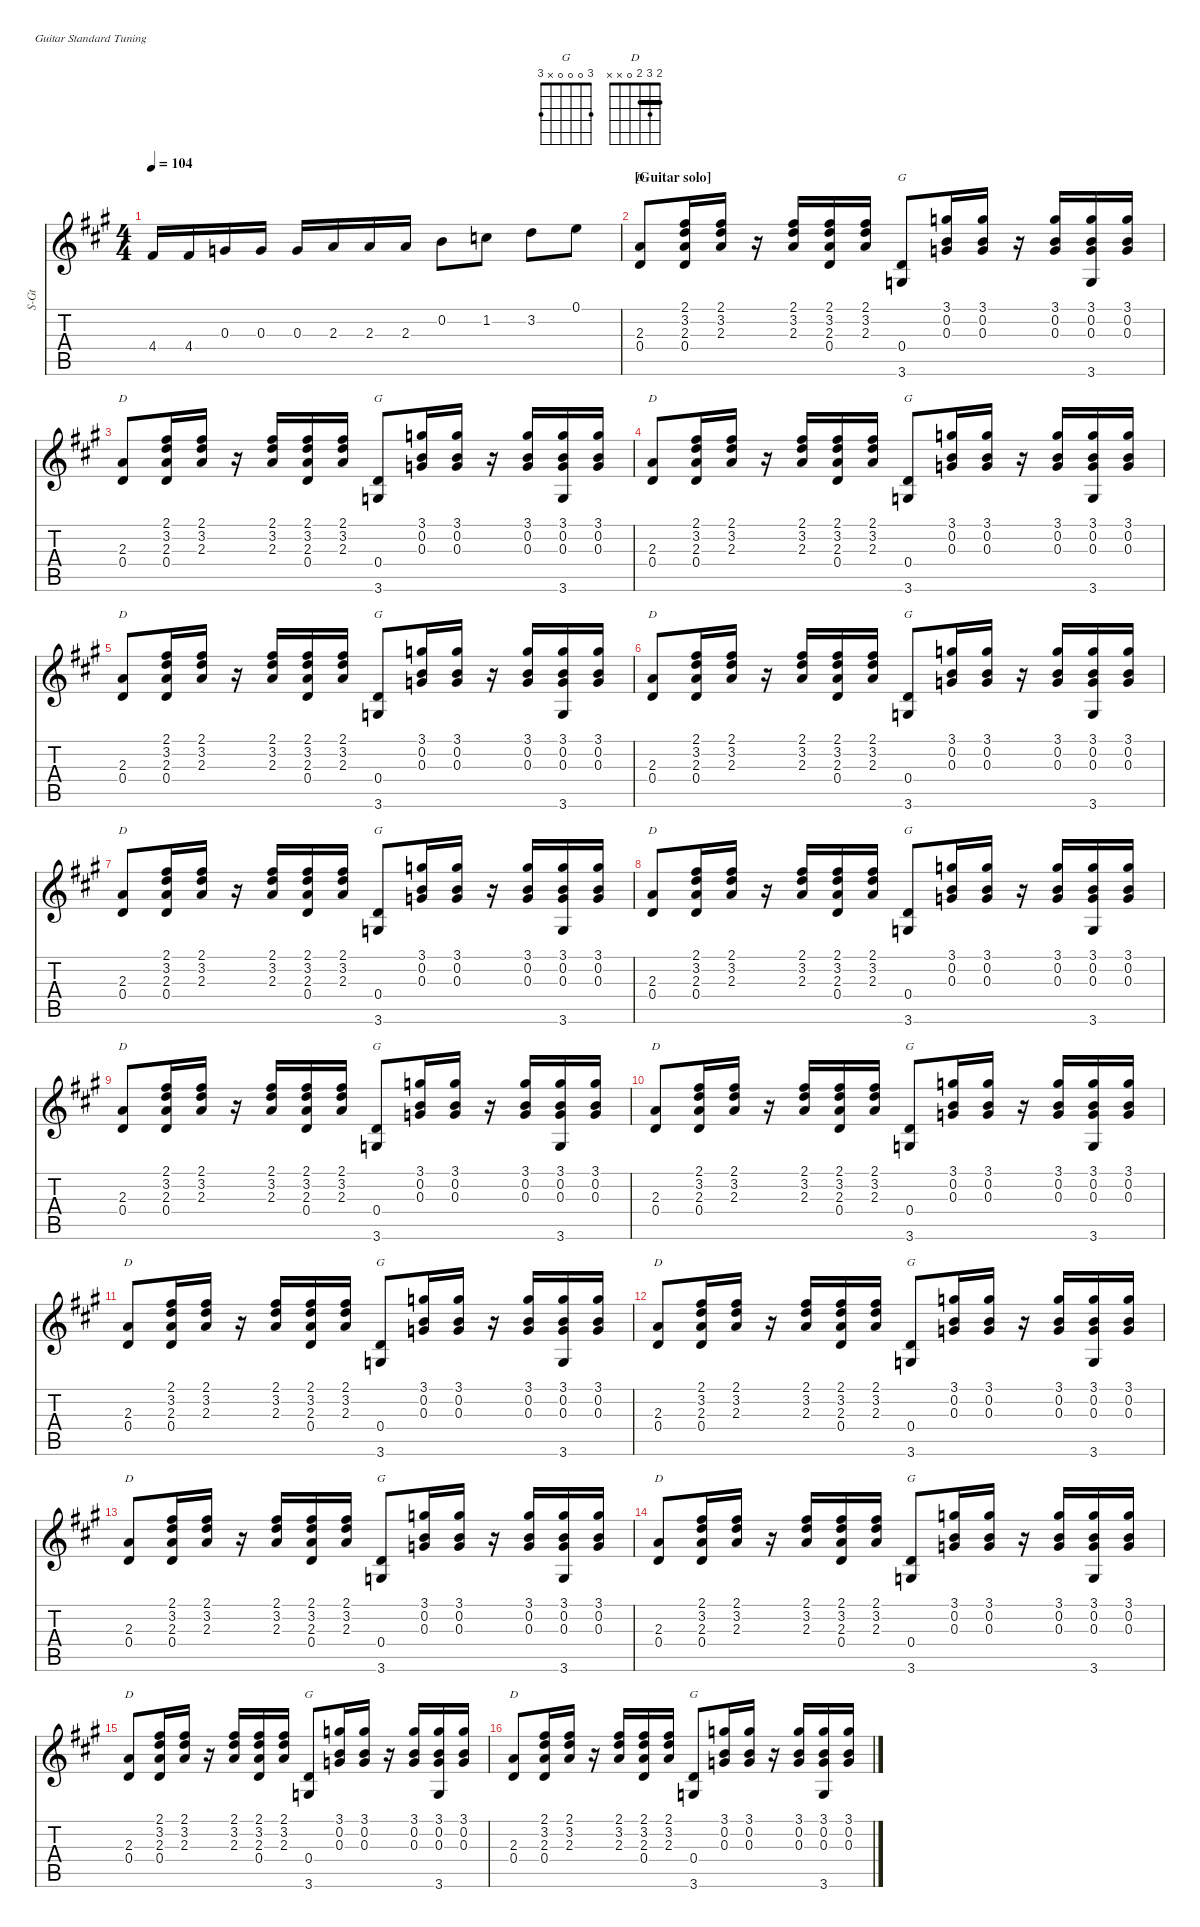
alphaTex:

\hideDynamics
\bracketExtendMode nobrackets
\otherSystemsTrackNameOrientation horizontal
\track ("Acoustic Guitar" "S-Gt") {instrument acousticguitarsteel}
\staff {score tabs}
\tuning (E4 B3 G3 D3 A2 E2)
\chord ("G" 3 0 0 0 x 3) {showfingering false}
\chord ("D" 2 3 2 0 x x) {showfingering false barre 2}
\ts (4 4)
\tempo 104
\clef g2
\ks a
4.4{acc #}.16{dy f beam Up} 4.4{acc #}.16{beam Up} 0.3{acc forcenatural}.16{beam Up} 0.3{acc forcenatural}.16{beam Up} 0.3{acc forcenatural}.16{beam Up} 2.3{acc forcenatural}.16{beam Up} 2.3{acc forcenatural}.16{beam Up} 2.3{acc forcenatural}.16{beam Up} 0.2{acc forcenatural}.8{beam Down} 1.2{acc forcenatural}.8{beam Down} 3.2{acc forcenatural}.8{beam Down} 0.1{acc forcenatural}.8{beam Down} |
\section ("" "[Guitar solo]")
(2.3{acc forcenatural} 0.4{acc forcenatural}).8{ch "D" beam Up} (2.1{acc #} 3.2{acc forcenatural} 2.3{acc forcenatural} 0.4{acc forcenatural}).16{beam Up} (2.1{acc #} 3.2{acc forcenatural} 2.3{acc forcenatural}).16{beam Up} r.16{beam Up} (2.1{acc #} 3.2{acc forcenatural} 2.3{acc forcenatural}).16{beam Down} (2.1{acc #} 3.2{acc forcenatural} 2.3{acc forcenatural} 0.4{acc forcenatural}).16{beam Down} (2.1{acc #} 3.2{acc forcenatural} 2.3{acc forcenatural}).16{beam Down} (0.4{acc forcenatural} 3.6{acc forcenatural}).8{ch "G" beam Up} (3.1{acc forcenatural} 0.2{acc forcenatural} 0.3{acc forcenatural}).16{beam Up} (3.1{acc forcenatural} 0.2{acc forcenatural} 0.3{acc forcenatural}).16{beam Up} r.16{beam Up} (3.1{acc forcenatural} 0.2{acc forcenatural} 0.3{acc forcenatural}).16{beam Down} (3.1{acc forcenatural} 0.2{acc forcenatural} 0.3{acc forcenatural} 3.6{acc forcenatural}).16{beam Down} (3.1{acc forcenatural} 0.2{acc forcenatural} 0.3{acc forcenatural}).16{beam Down} |
(2.3{acc forcenatural} 0.4{acc forcenatural}).8{ch "D" beam Up} (2.1{acc #} 3.2{acc forcenatural} 2.3{acc forcenatural} 0.4{acc forcenatural}).16{beam Up} (2.1{acc #} 3.2{acc forcenatural} 2.3{acc forcenatural}).16{beam Up} r.16{beam Up} (2.1{acc #} 3.2{acc forcenatural} 2.3{acc forcenatural}).16{beam Down} (2.1{acc #} 3.2{acc forcenatural} 2.3{acc forcenatural} 0.4{acc forcenatural}).16{beam Down} (2.1{acc #} 3.2{acc forcenatural} 2.3{acc forcenatural}).16{beam Down} (0.4{acc forcenatural} 3.6{acc forcenatural}).8{ch "G" beam Up} (3.1{acc forcenatural} 0.2{acc forcenatural} 0.3{acc forcenatural}).16{beam Up} (3.1{acc forcenatural} 0.2{acc forcenatural} 0.3{acc forcenatural}).16{beam Up} r.16{beam Up} (3.1{acc forcenatural} 0.2{acc forcenatural} 0.3{acc forcenatural}).16{beam Down} (3.1{acc forcenatural} 0.2{acc forcenatural} 0.3{acc forcenatural} 3.6{acc forcenatural}).16{beam Down} (3.1{acc forcenatural} 0.2{acc forcenatural} 0.3{acc forcenatural}).16{beam Down} |
(2.3{acc forcenatural} 0.4{acc forcenatural}).8{ch "D" beam Up} (2.1{acc #} 3.2{acc forcenatural} 2.3{acc forcenatural} 0.4{acc forcenatural}).16{beam Up} (2.1{acc #} 3.2{acc forcenatural} 2.3{acc forcenatural}).16{beam Up} r.16{beam Up} (2.1{acc #} 3.2{acc forcenatural} 2.3{acc forcenatural}).16{beam Down} (2.1{acc #} 3.2{acc forcenatural} 2.3{acc forcenatural} 0.4{acc forcenatural}).16{beam Down} (2.1{acc #} 3.2{acc forcenatural} 2.3{acc forcenatural}).16{beam Down} (0.4{acc forcenatural} 3.6{acc forcenatural}).8{ch "G" beam Up} (3.1{acc forcenatural} 0.2{acc forcenatural} 0.3{acc forcenatural}).16{beam Up} (3.1{acc forcenatural} 0.2{acc forcenatural} 0.3{acc forcenatural}).16{beam Up} r.16{beam Up} (3.1{acc forcenatural} 0.2{acc forcenatural} 0.3{acc forcenatural}).16{beam Down} (3.1{acc forcenatural} 0.2{acc forcenatural} 0.3{acc forcenatural} 3.6{acc forcenatural}).16{beam Down} (3.1{acc forcenatural} 0.2{acc forcenatural} 0.3{acc forcenatural}).16{beam Down} |
(2.3{acc forcenatural} 0.4{acc forcenatural}).8{ch "D" beam Up} (2.1{acc #} 3.2{acc forcenatural} 2.3{acc forcenatural} 0.4{acc forcenatural}).16{beam Up} (2.1{acc #} 3.2{acc forcenatural} 2.3{acc forcenatural}).16{beam Up} r.16{beam Up} (2.1{acc #} 3.2{acc forcenatural} 2.3{acc forcenatural}).16{beam Down} (2.1{acc #} 3.2{acc forcenatural} 2.3{acc forcenatural} 0.4{acc forcenatural}).16{beam Down} (2.1{acc #} 3.2{acc forcenatural} 2.3{acc forcenatural}).16{beam Down} (0.4{acc forcenatural} 3.6{acc forcenatural}).8{ch "G" beam Up} (3.1{acc forcenatural} 0.2{acc forcenatural} 0.3{acc forcenatural}).16{beam Up} (3.1{acc forcenatural} 0.2{acc forcenatural} 0.3{acc forcenatural}).16{beam Up} r.16{beam Up} (3.1{acc forcenatural} 0.2{acc forcenatural} 0.3{acc forcenatural}).16{beam Down} (3.1{acc forcenatural} 0.2{acc forcenatural} 0.3{acc forcenatural} 3.6{acc forcenatural}).16{beam Down} (3.1{acc forcenatural} 0.2{acc forcenatural} 0.3{acc forcenatural}).16{beam Down} |
(2.3{acc forcenatural} 0.4{acc forcenatural}).8{ch "D" beam Up} (2.1{acc #} 3.2{acc forcenatural} 2.3{acc forcenatural} 0.4{acc forcenatural}).16{beam Up} (2.1{acc #} 3.2{acc forcenatural} 2.3{acc forcenatural}).16{beam Up} r.16{beam Up} (2.1{acc #} 3.2{acc forcenatural} 2.3{acc forcenatural}).16{beam Down} (2.1{acc #} 3.2{acc forcenatural} 2.3{acc forcenatural} 0.4{acc forcenatural}).16{beam Down} (2.1{acc #} 3.2{acc forcenatural} 2.3{acc forcenatural}).16{beam Down} (0.4{acc forcenatural} 3.6{acc forcenatural}).8{ch "G" beam Up} (3.1{acc forcenatural} 0.2{acc forcenatural} 0.3{acc forcenatural}).16{beam Up} (3.1{acc forcenatural} 0.2{acc forcenatural} 0.3{acc forcenatural}).16{beam Up} r.16{beam Up} (3.1{acc forcenatural} 0.2{acc forcenatural} 0.3{acc forcenatural}).16{beam Down} (3.1{acc forcenatural} 0.2{acc forcenatural} 0.3{acc forcenatural} 3.6{acc forcenatural}).16{beam Down} (3.1{acc forcenatural} 0.2{acc forcenatural} 0.3{acc forcenatural}).16{beam Down} |
(2.3{acc forcenatural} 0.4{acc forcenatural}).8{ch "D" beam Up} (2.1{acc #} 3.2{acc forcenatural} 2.3{acc forcenatural} 0.4{acc forcenatural}).16{beam Up} (2.1{acc #} 3.2{acc forcenatural} 2.3{acc forcenatural}).16{beam Up} r.16{beam Up} (2.1{acc #} 3.2{acc forcenatural} 2.3{acc forcenatural}).16{beam Down} (2.1{acc #} 3.2{acc forcenatural} 2.3{acc forcenatural} 0.4{acc forcenatural}).16{beam Down} (2.1{acc #} 3.2{acc forcenatural} 2.3{acc forcenatural}).16{beam Down} (0.4{acc forcenatural} 3.6{acc forcenatural}).8{ch "G" beam Up} (3.1{acc forcenatural} 0.2{acc forcenatural} 0.3{acc forcenatural}).16{beam Up} (3.1{acc forcenatural} 0.2{acc forcenatural} 0.3{acc forcenatural}).16{beam Up} r.16{beam Up} (3.1{acc forcenatural} 0.2{acc forcenatural} 0.3{acc forcenatural}).16{beam Down} (3.1{acc forcenatural} 0.2{acc forcenatural} 0.3{acc forcenatural} 3.6{acc forcenatural}).16{beam Down} (3.1{acc forcenatural} 0.2{acc forcenatural} 0.3{acc forcenatural}).16{beam Down} |
(2.3{acc forcenatural} 0.4{acc forcenatural}).8{ch "D" beam Up} (2.1{acc #} 3.2{acc forcenatural} 2.3{acc forcenatural} 0.4{acc forcenatural}).16{beam Up} (2.1{acc #} 3.2{acc forcenatural} 2.3{acc forcenatural}).16{beam Up} r.16{beam Up} (2.1{acc #} 3.2{acc forcenatural} 2.3{acc forcenatural}).16{beam Down} (2.1{acc #} 3.2{acc forcenatural} 2.3{acc forcenatural} 0.4{acc forcenatural}).16{beam Down} (2.1{acc #} 3.2{acc forcenatural} 2.3{acc forcenatural}).16{beam Down} (0.4{acc forcenatural} 3.6{acc forcenatural}).8{ch "G" beam Up} (3.1{acc forcenatural} 0.2{acc forcenatural} 0.3{acc forcenatural}).16{beam Up} (3.1{acc forcenatural} 0.2{acc forcenatural} 0.3{acc forcenatural}).16{beam Up} r.16{beam Up} (3.1{acc forcenatural} 0.2{acc forcenatural} 0.3{acc forcenatural}).16{beam Down} (3.1{acc forcenatural} 0.2{acc forcenatural} 0.3{acc forcenatural} 3.6{acc forcenatural}).16{beam Down} (3.1{acc forcenatural} 0.2{acc forcenatural} 0.3{acc forcenatural}).16{beam Down} |
(2.3{acc forcenatural} 0.4{acc forcenatural}).8{ch "D" beam Up} (2.1{acc #} 3.2{acc forcenatural} 2.3{acc forcenatural} 0.4{acc forcenatural}).16{beam Up} (2.1{acc #} 3.2{acc forcenatural} 2.3{acc forcenatural}).16{beam Up} r.16{beam Up} (2.1{acc #} 3.2{acc forcenatural} 2.3{acc forcenatural}).16{beam Down} (2.1{acc #} 3.2{acc forcenatural} 2.3{acc forcenatural} 0.4{acc forcenatural}).16{beam Down} (2.1{acc #} 3.2{acc forcenatural} 2.3{acc forcenatural}).16{beam Down} (0.4{acc forcenatural} 3.6{acc forcenatural}).8{ch "G" beam Up} (3.1{acc forcenatural} 0.2{acc forcenatural} 0.3{acc forcenatural}).16{beam Up} (3.1{acc forcenatural} 0.2{acc forcenatural} 0.3{acc forcenatural}).16{beam Up} r.16{beam Up} (3.1{acc forcenatural} 0.2{acc forcenatural} 0.3{acc forcenatural}).16{beam Down} (3.1{acc forcenatural} 0.2{acc forcenatural} 0.3{acc forcenatural} 3.6{acc forcenatural}).16{beam Down} (3.1{acc forcenatural} 0.2{acc forcenatural} 0.3{acc forcenatural}).16{beam Down} |
(2.3{acc forcenatural} 0.4{acc forcenatural}).8{ch "D" beam Up} (2.1{acc #} 3.2{acc forcenatural} 2.3{acc forcenatural} 0.4{acc forcenatural}).16{beam Up} (2.1{acc #} 3.2{acc forcenatural} 2.3{acc forcenatural}).16{beam Up} r.16{beam Up} (2.1{acc #} 3.2{acc forcenatural} 2.3{acc forcenatural}).16{beam Down} (2.1{acc #} 3.2{acc forcenatural} 2.3{acc forcenatural} 0.4{acc forcenatural}).16{beam Down} (2.1{acc #} 3.2{acc forcenatural} 2.3{acc forcenatural}).16{beam Down} (0.4{acc forcenatural} 3.6{acc forcenatural}).8{ch "G" beam Up} (3.1{acc forcenatural} 0.2{acc forcenatural} 0.3{acc forcenatural}).16{beam Up} (3.1{acc forcenatural} 0.2{acc forcenatural} 0.3{acc forcenatural}).16{beam Up} r.16{beam Up} (3.1{acc forcenatural} 0.2{acc forcenatural} 0.3{acc forcenatural}).16{beam Down} (3.1{acc forcenatural} 0.2{acc forcenatural} 0.3{acc forcenatural} 3.6{acc forcenatural}).16{beam Down} (3.1{acc forcenatural} 0.2{acc forcenatural} 0.3{acc forcenatural}).16{beam Down} |
(2.3{acc forcenatural} 0.4{acc forcenatural}).8{ch "D" beam Up} (2.1{acc #} 3.2{acc forcenatural} 2.3{acc forcenatural} 0.4{acc forcenatural}).16{beam Up} (2.1{acc #} 3.2{acc forcenatural} 2.3{acc forcenatural}).16{beam Up} r.16{beam Up} (2.1{acc #} 3.2{acc forcenatural} 2.3{acc forcenatural}).16{beam Down} (2.1{acc #} 3.2{acc forcenatural} 2.3{acc forcenatural} 0.4{acc forcenatural}).16{beam Down} (2.1{acc #} 3.2{acc forcenatural} 2.3{acc forcenatural}).16{beam Down} (0.4{acc forcenatural} 3.6{acc forcenatural}).8{ch "G" beam Up} (3.1{acc forcenatural} 0.2{acc forcenatural} 0.3{acc forcenatural}).16{beam Up} (3.1{acc forcenatural} 0.2{acc forcenatural} 0.3{acc forcenatural}).16{beam Up} r.16{beam Up} (3.1{acc forcenatural} 0.2{acc forcenatural} 0.3{acc forcenatural}).16{beam Down} (3.1{acc forcenatural} 0.2{acc forcenatural} 0.3{acc forcenatural} 3.6{acc forcenatural}).16{beam Down} (3.1{acc forcenatural} 0.2{acc forcenatural} 0.3{acc forcenatural}).16{beam Down} |
(2.3{acc forcenatural} 0.4{acc forcenatural}).8{ch "D" beam Up} (2.1{acc #} 3.2{acc forcenatural} 2.3{acc forcenatural} 0.4{acc forcenatural}).16{beam Up} (2.1{acc #} 3.2{acc forcenatural} 2.3{acc forcenatural}).16{beam Up} r.16{beam Up} (2.1{acc #} 3.2{acc forcenatural} 2.3{acc forcenatural}).16{beam Down} (2.1{acc #} 3.2{acc forcenatural} 2.3{acc forcenatural} 0.4{acc forcenatural}).16{beam Down} (2.1{acc #} 3.2{acc forcenatural} 2.3{acc forcenatural}).16{beam Down} (0.4{acc forcenatural} 3.6{acc forcenatural}).8{ch "G" beam Up} (3.1{acc forcenatural} 0.2{acc forcenatural} 0.3{acc forcenatural}).16{beam Up} (3.1{acc forcenatural} 0.2{acc forcenatural} 0.3{acc forcenatural}).16{beam Up} r.16{beam Up} (3.1{acc forcenatural} 0.2{acc forcenatural} 0.3{acc forcenatural}).16{beam Down} (3.1{acc forcenatural} 0.2{acc forcenatural} 0.3{acc forcenatural} 3.6{acc forcenatural}).16{beam Down} (3.1{acc forcenatural} 0.2{acc forcenatural} 0.3{acc forcenatural}).16{beam Down} |
(2.3{acc forcenatural} 0.4{acc forcenatural}).8{ch "D" beam Up} (2.1{acc #} 3.2{acc forcenatural} 2.3{acc forcenatural} 0.4{acc forcenatural}).16{beam Up} (2.1{acc #} 3.2{acc forcenatural} 2.3{acc forcenatural}).16{beam Up} r.16{beam Up} (2.1{acc #} 3.2{acc forcenatural} 2.3{acc forcenatural}).16{beam Down} (2.1{acc #} 3.2{acc forcenatural} 2.3{acc forcenatural} 0.4{acc forcenatural}).16{beam Down} (2.1{acc #} 3.2{acc forcenatural} 2.3{acc forcenatural}).16{beam Down} (0.4{acc forcenatural} 3.6{acc forcenatural}).8{ch "G" beam Up} (3.1{acc forcenatural} 0.2{acc forcenatural} 0.3{acc forcenatural}).16{beam Up} (3.1{acc forcenatural} 0.2{acc forcenatural} 0.3{acc forcenatural}).16{beam Up} r.16{beam Up} (3.1{acc forcenatural} 0.2{acc forcenatural} 0.3{acc forcenatural}).16{beam Down} (3.1{acc forcenatural} 0.2{acc forcenatural} 0.3{acc forcenatural} 3.6{acc forcenatural}).16{beam Down} (3.1{acc forcenatural} 0.2{acc forcenatural} 0.3{acc forcenatural}).16{beam Down} |
(2.3{acc forcenatural} 0.4{acc forcenatural}).8{ch "D" beam Up} (2.1{acc #} 3.2{acc forcenatural} 2.3{acc forcenatural} 0.4{acc forcenatural}).16{beam Up} (2.1{acc #} 3.2{acc forcenatural} 2.3{acc forcenatural}).16{beam Up} r.16{beam Up} (2.1{acc #} 3.2{acc forcenatural} 2.3{acc forcenatural}).16{beam Down} (2.1{acc #} 3.2{acc forcenatural} 2.3{acc forcenatural} 0.4{acc forcenatural}).16{beam Down} (2.1{acc #} 3.2{acc forcenatural} 2.3{acc forcenatural}).16{beam Down} (0.4{acc forcenatural} 3.6{acc forcenatural}).8{ch "G" beam Up} (3.1{acc forcenatural} 0.2{acc forcenatural} 0.3{acc forcenatural}).16{beam Up} (3.1{acc forcenatural} 0.2{acc forcenatural} 0.3{acc forcenatural}).16{beam Up} r.16{beam Up} (3.1{acc forcenatural} 0.2{acc forcenatural} 0.3{acc forcenatural}).16{beam Down} (3.1{acc forcenatural} 0.2{acc forcenatural} 0.3{acc forcenatural} 3.6{acc forcenatural}).16{beam Down} (3.1{acc forcenatural} 0.2{acc forcenatural} 0.3{acc forcenatural}).16{beam Down} |
(2.3{acc forcenatural} 0.4{acc forcenatural}).8{ch "D" beam Up} (2.1{acc #} 3.2{acc forcenatural} 2.3{acc forcenatural} 0.4{acc forcenatural}).16{beam Up} (2.1{acc #} 3.2{acc forcenatural} 2.3{acc forcenatural}).16{beam Up} r.16{beam Up} (2.1{acc #} 3.2{acc forcenatural} 2.3{acc forcenatural}).16{beam Down} (2.1{acc #} 3.2{acc forcenatural} 2.3{acc forcenatural} 0.4{acc forcenatural}).16{beam Down} (2.1{acc #} 3.2{acc forcenatural} 2.3{acc forcenatural}).16{beam Down} (0.4{acc forcenatural} 3.6{acc forcenatural}).8{ch "G" beam Up} (3.1{acc forcenatural} 0.2{acc forcenatural} 0.3{acc forcenatural}).16{beam Up} (3.1{acc forcenatural} 0.2{acc forcenatural} 0.3{acc forcenatural}).16{beam Up} r.16{beam Up} (3.1{acc forcenatural} 0.2{acc forcenatural} 0.3{acc forcenatural}).16{beam Down} (3.1{acc forcenatural} 0.2{acc forcenatural} 0.3{acc forcenatural} 3.6{acc forcenatural}).16{beam Down} (3.1{acc forcenatural} 0.2{acc forcenatural} 0.3{acc forcenatural}).16{beam Down} |
(2.3{acc forcenatural} 0.4{acc forcenatural}).8{ch "D" beam Up} (2.1{acc #} 3.2{acc forcenatural} 2.3{acc forcenatural} 0.4{acc forcenatural}).16{beam Up} (2.1{acc #} 3.2{acc forcenatural} 2.3{acc forcenatural}).16{beam Up} r.16{beam Up} (2.1{acc #} 3.2{acc forcenatural} 2.3{acc forcenatural}).16{beam Down} (2.1{acc #} 3.2{acc forcenatural} 2.3{acc forcenatural} 0.4{acc forcenatural}).16{beam Down} (2.1{acc #} 3.2{acc forcenatural} 2.3{acc forcenatural}).16{beam Down} (0.4{acc forcenatural} 3.6{acc forcenatural}).8{ch "G" beam Up} (3.1{acc forcenatural} 0.2{acc forcenatural} 0.3{acc forcenatural}).16{beam Up} (3.1{acc forcenatural} 0.2{acc forcenatural} 0.3{acc forcenatural}).16{beam Up} r.16{beam Up} (3.1{acc forcenatural} 0.2{acc forcenatural} 0.3{acc forcenatural}).16{beam Down} (3.1{acc forcenatural} 0.2{acc forcenatural} 0.3{acc forcenatural} 3.6{acc forcenatural}).16{beam Down} (3.1{acc forcenatural} 0.2{acc forcenatural} 0.3{acc forcenatural}).16{beam Down}
